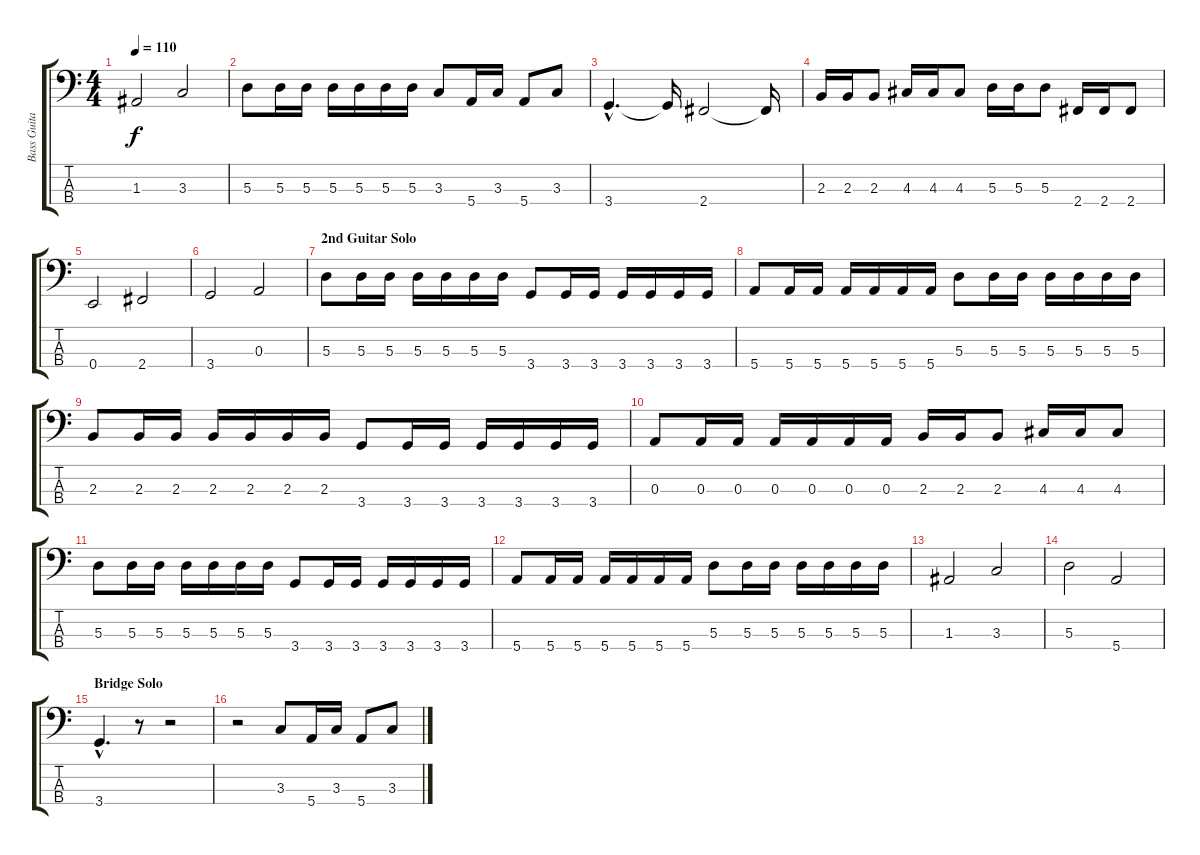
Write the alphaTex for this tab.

\track ("Bass Guitar" "Bass Guita") {instrument electricbasspick}
\staff {score tabs}
\tuning (G2 D2 A1 E1) {hide}
\ts (4 4)
\tempo 110
\clef f4
\ks c
1.3.2{dy f} 3.3.2 |
5.3.8 5.3.16 5.3.16 5.3.16 5.3.16 5.3.16 5.3.16 3.3.8 5.4.16 3.3.16 5.4.8 3.3.8 |
3.4{hac}.4{d} 3.4{t}.16 2.4.2 2.4{t}.16 |
2.3.16 2.3.16 2.3.8 4.3.16 4.3.16 4.3.8 5.3.16 5.3.16 5.3.8 2.4.16 2.4.16 2.4.8 |
0.4.2 2.4.2 |
3.4.2 0.3.2 |
\section ("" "2nd Guitar Solo")
5.3.8 5.3.16 5.3.16 5.3.16 5.3.16 5.3.16 5.3.16 3.4.8 3.4.16 3.4.16 3.4.16 3.4.16 3.4.16 3.4.16 |
5.4.8 5.4.16 5.4.16 5.4.16 5.4.16 5.4.16 5.4.16 5.3.8 5.3.16 5.3.16 5.3.16 5.3.16 5.3.16 5.3.16 |
2.3.8 2.3.16 2.3.16 2.3.16 2.3.16 2.3.16 2.3.16 3.4.8 3.4.16 3.4.16 3.4.16 3.4.16 3.4.16 3.4.16 |
0.3.8 0.3.16 0.3.16 0.3.16 0.3.16 0.3.16 0.3.16 2.3.16 2.3.16 2.3.8 4.3.16 4.3.16 4.3.8 |
5.3.8 5.3.16 5.3.16 5.3.16 5.3.16 5.3.16 5.3.16 3.4.8 3.4.16 3.4.16 3.4.16 3.4.16 3.4.16 3.4.16 |
5.4.8 5.4.16 5.4.16 5.4.16 5.4.16 5.4.16 5.4.16 5.3.8 5.3.16 5.3.16 5.3.16 5.3.16 5.3.16 5.3.16 |
1.3.2 3.3.2 |
5.3.2 5.4.2 |
\section ("" "Bridge Solo")
3.4{hac}.4{d} r.8 r.2 |
r.2 3.3.8 5.4.16 3.3.16 5.4.8 3.3.8
